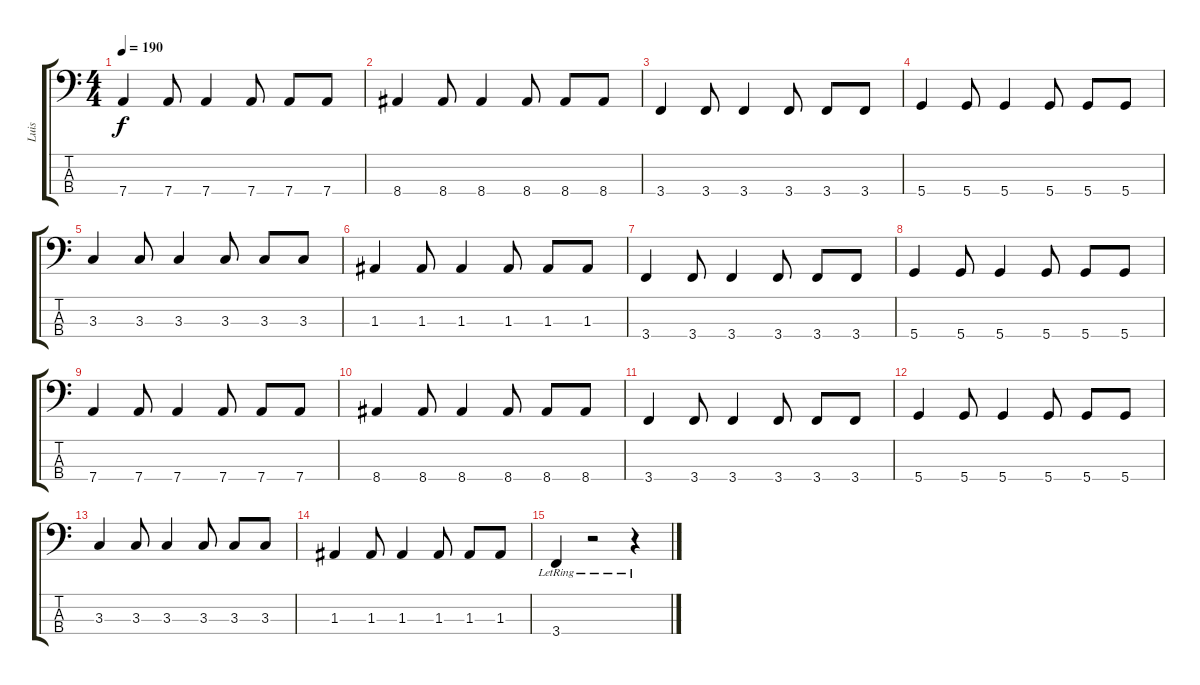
\track ("Luis" "Luis") {instrument electricbasspick}
\staff {score tabs}
\tuning (G2 D2 A1 D1) {hide}
\ts (4 4)
\tempo 190
\clef f4
\ks c
7.4.4{dy f} 7.4.8 7.4.4 7.4.8 7.4.8 7.4.8 |
8.4.4 8.4.8 8.4.4 8.4.8 8.4.8 8.4.8 |
3.4.4 3.4.8 3.4.4 3.4.8 3.4.8 3.4.8 |
5.4.4 5.4.8 5.4.4 5.4.8 5.4.8 5.4.8 |
3.3.4 3.3.8 3.3.4 3.3.8 3.3.8 3.3.8 |
1.3.4 1.3.8 1.3.4 1.3.8 1.3.8 1.3.8 |
3.4.4 3.4.8 3.4.4 3.4.8 3.4.8 3.4.8 |
5.4.4 5.4.8 5.4.4 5.4.8 5.4.8 5.4.8 |
7.4.4 7.4.8 7.4.4 7.4.8 7.4.8 7.4.8 |
8.4.4 8.4.8 8.4.4 8.4.8 8.4.8 8.4.8 |
3.4.4 3.4.8 3.4.4 3.4.8 3.4.8 3.4.8 |
5.4.4 5.4.8 5.4.4 5.4.8 5.4.8 5.4.8 |
3.3.4 3.3.8 3.3.4 3.3.8 3.3.8 3.3.8 |
1.3.4 1.3.8 1.3.4 1.3.8 1.3.8 1.3.8 |
3.4{lr}.4 r.2 r.4
